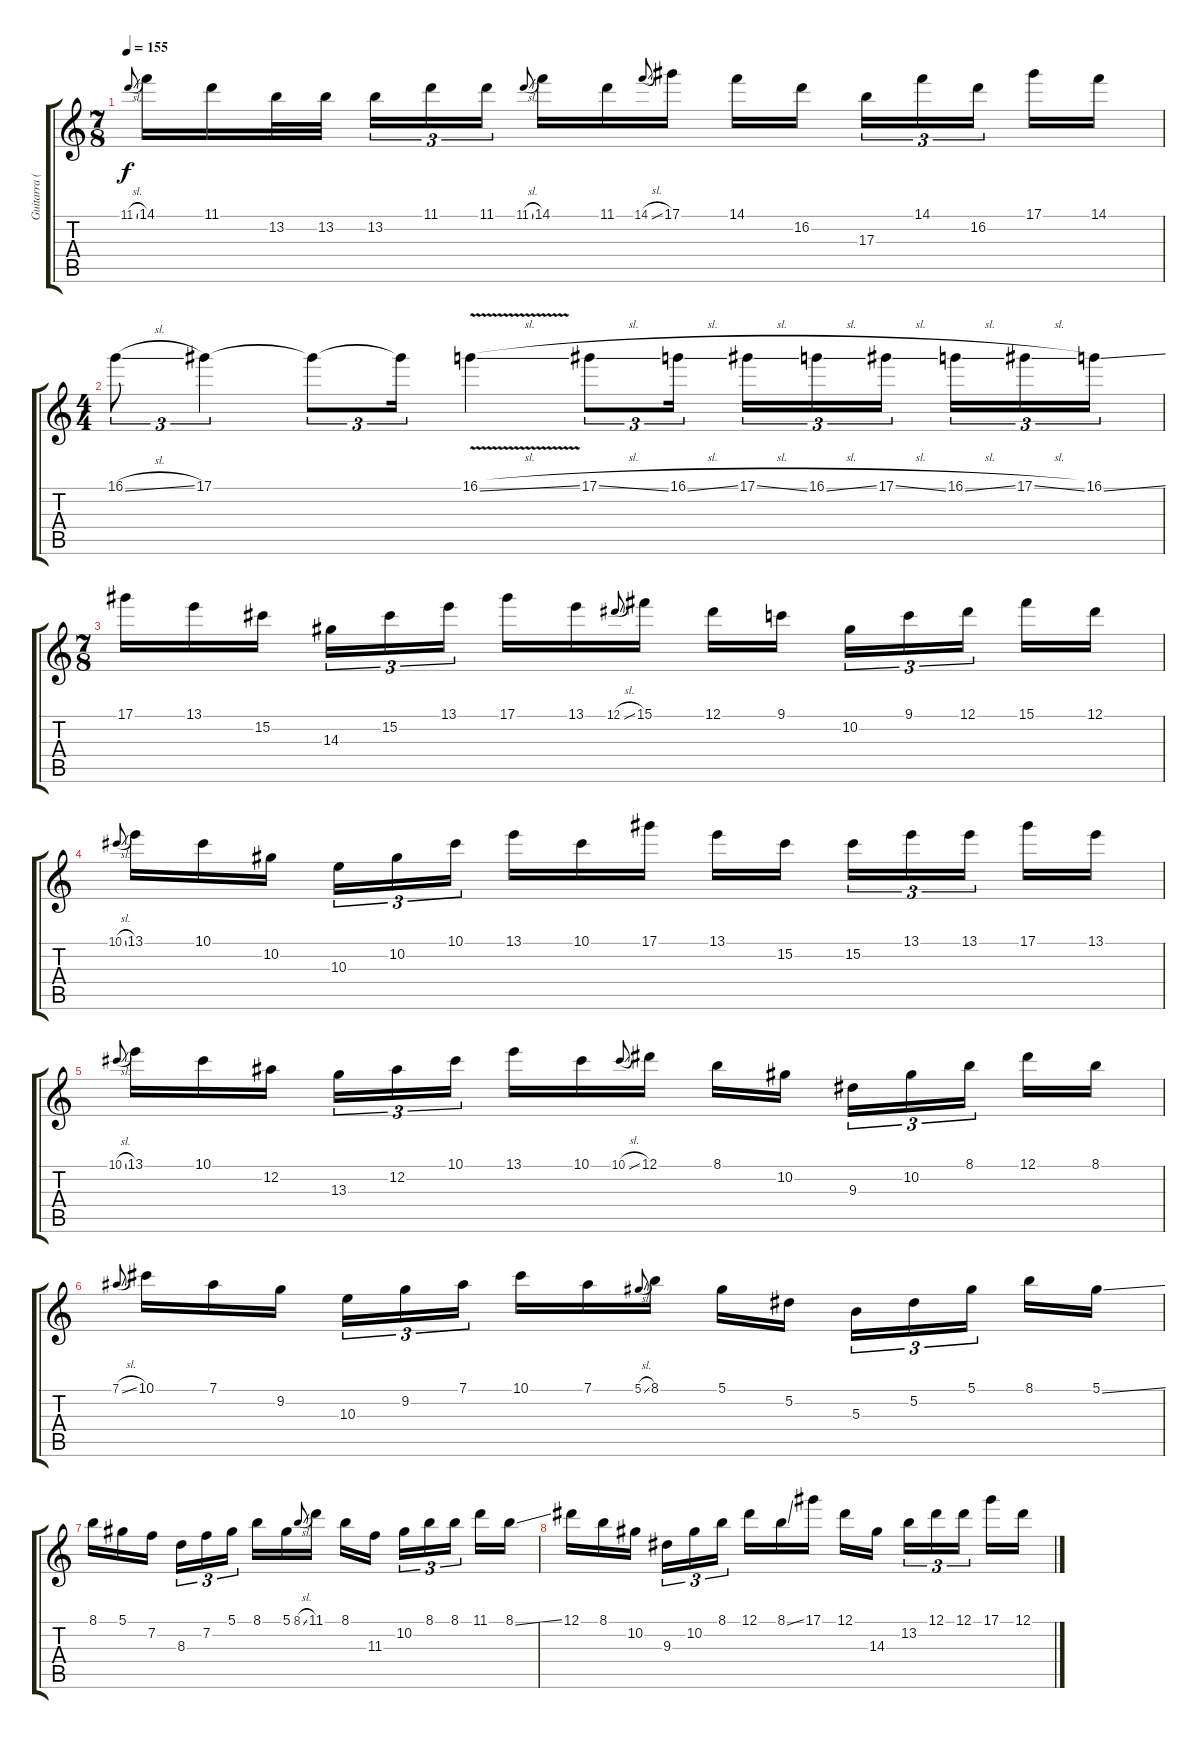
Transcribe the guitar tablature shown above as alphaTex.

\track ("Guitarra (Walter Giardino)" "Guitarra (") {instrument distortionguitar}
\staff {score tabs}
\tuning (Eb4 Bb3 Gb3 Db3 Ab2 Eb2) {hide}
\ts (7 8)
\tempo 155
\clef g2
\ks c
11.1{sl}.8{gr onbeat dy f} 14.1.16 11.1.16 13.2.32 13.2.32{beam splitsecondary} 13.2.16{tu (3 2)} 11.1.16{tu (3 2)} 11.1.16{tu (3 2)} 11.1{sl}.8{gr onbeat} 14.1.16 11.1.16 14.1{sl}.8{gr onbeat} 17.1.16 14.1.16 16.2.16 17.3.16{tu (3 2)} 14.1.16{tu (3 2)} 16.2.16{tu (3 2)} 17.1.16 14.1.16 |
\ts (4 4)
16.1{sl}.8{tu (3 2)} 17.1.4{tu (3 2)} 17.1{t}.8{tu (3 2)} 17.1{t}.16{tu (3 2)} 16.1{v sl}.4 17.1{sl}.8{tu (3 2)} 16.1{sl}.16{tu (3 2)} 17.1{sl}.16{tu (3 2)} 16.1{sl}.16{tu (3 2)} 17.1{sl}.16{tu (3 2) beam splitsecondary} 16.1{sl}.16{tu (3 2)} 17.1{sl}.16{tu (3 2)} 16.1{ss}.16{tu (3 2)} |
\ts (7 8)
17.1.16 13.1.16 15.2.16{beam splitsecondary} 14.3.16{tu (3 2)} 15.2.16{tu (3 2)} 13.1.16{tu (3 2)} 17.1.16 13.1.16 12.1{sl}.8{gr onbeat} 15.1.16 12.1.16 9.1.16 10.2.16{tu (3 2)} 9.1.16{tu (3 2)} 12.1.16{tu (3 2)} 15.1.16 12.1.16 |
10.1{sl}.8{gr onbeat} 13.1.16 10.1.16 10.2.16{beam splitsecondary} 10.3.16{tu (3 2)} 10.2.16{tu (3 2)} 10.1.16{tu (3 2)} 13.1.16 10.1.16 17.1.16 13.1.16 15.2.16 15.2.16{tu (3 2)} 13.1.16{tu (3 2)} 13.1.16{tu (3 2)} 17.1.16 13.1.16 |
10.1{sl}.8{gr onbeat} 13.1.16 10.1.16 12.2.16{beam splitsecondary} 13.3.16{tu (3 2)} 12.2.16{tu (3 2)} 10.1.16{tu (3 2)} 13.1.16 10.1.16 10.1{sl}.8{gr onbeat} 12.1.16 8.1.16 10.2.16 9.3.16{tu (3 2)} 10.2.16{tu (3 2)} 8.1.16{tu (3 2)} 12.1.16 8.1.16 |
7.1{sl}.8{gr onbeat} 10.1.16 7.1.16 9.2.16{beam splitsecondary} 10.3.16{tu (3 2)} 9.2.16{tu (3 2)} 7.1.16{tu (3 2)} 10.1.16 7.1.16 5.1{sl}.8{gr onbeat} 8.1.16 5.1.16 5.2.16 5.3.16{tu (3 2)} 5.2.16{tu (3 2)} 5.1.16{tu (3 2)} 8.1.16 5.1{ss}.16 |
8.1.16 5.1.16 7.2.16{beam splitsecondary} 8.3.16{tu (3 2)} 7.2.16{tu (3 2)} 5.1.16{tu (3 2)} 8.1.16 5.1.16 8.1{sl}.8{gr onbeat} 11.1.16 8.1.16 11.3.16 10.2.16{tu (3 2)} 8.1.16{tu (3 2)} 8.1.16{tu (3 2)} 11.1.16 8.1{ss}.16 |
12.1.16 8.1.16 10.2.16{beam splitsecondary} 9.3.16{tu (3 2)} 10.2.16{tu (3 2)} 8.1.16{tu (3 2)} 12.1.16 8.1{ss}.16 17.1.16 12.1.16 14.3.16 13.2.16{tu (3 2)} 12.1.16{tu (3 2)} 12.1.16{tu (3 2)} 17.1.16 12.1.16
